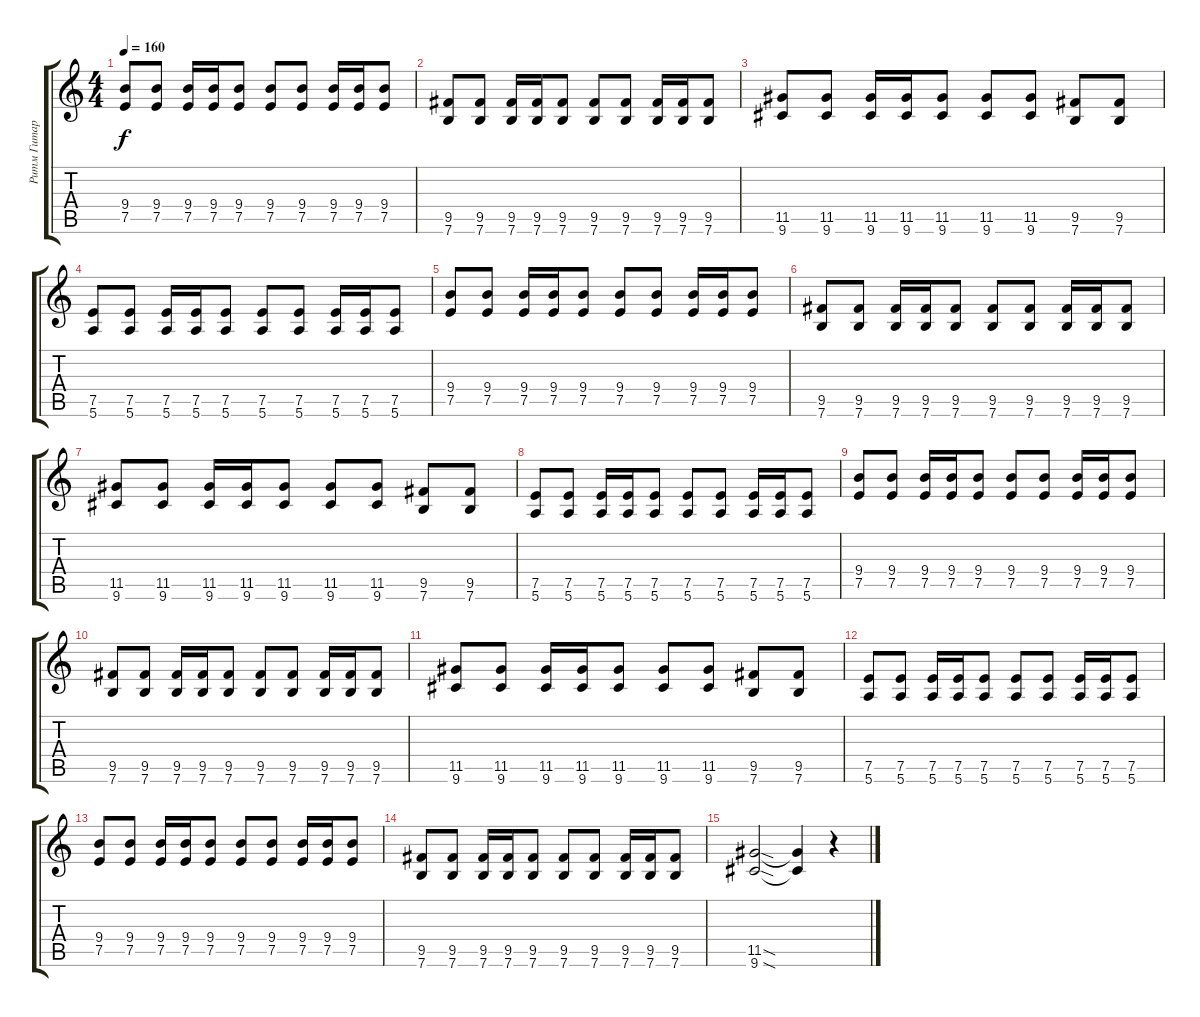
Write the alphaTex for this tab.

\track ("Ритм Гитара" "Ритм Гитар") {instrument overdrivenguitar}
\staff {score tabs}
\tuning (E4 B3 G3 D3 A2 E2) {hide}
\ts (4 4)
\tempo 160
\clef g2
\ks c
(9.4 7.5).8{dy f} (9.4 7.5).8 (9.4 7.5).16 (9.4 7.5).16 (9.4 7.5).8 (9.4 7.5).8 (9.4 7.5).8 (9.4 7.5).16 (9.4 7.5).16 (9.4 7.5).8 |
(9.5 7.6).8 (9.5 7.6).8 (9.5 7.6).16 (9.5 7.6).16 (9.5 7.6).8 (9.5 7.6).8 (9.5 7.6).8 (9.5 7.6).16 (9.5 7.6).16 (9.5 7.6).8 |
(11.5 9.6).8 (11.5 9.6).8 (11.5 9.6).16 (11.5 9.6).16 (11.5 9.6).8 (11.5 9.6).8 (11.5 9.6).8 (9.5 7.6).8 (9.5 7.6).8 |
(7.5 5.6).8 (7.5 5.6).8 (7.5 5.6).16 (7.5 5.6).16 (7.5 5.6).8 (7.5 5.6).8 (7.5 5.6).8 (7.5 5.6).16 (7.5 5.6).16 (7.5 5.6).8 |
(9.4 7.5).8 (9.4 7.5).8 (9.4 7.5).16 (9.4 7.5).16 (9.4 7.5).8 (9.4 7.5).8 (9.4 7.5).8 (9.4 7.5).16 (9.4 7.5).16 (9.4 7.5).8 |
(9.5 7.6).8 (9.5 7.6).8 (9.5 7.6).16 (9.5 7.6).16 (9.5 7.6).8 (9.5 7.6).8 (9.5 7.6).8 (9.5 7.6).16 (9.5 7.6).16 (9.5 7.6).8 |
(11.5 9.6).8 (11.5 9.6).8 (11.5 9.6).16 (11.5 9.6).16 (11.5 9.6).8 (11.5 9.6).8 (11.5 9.6).8 (9.5 7.6).8 (9.5 7.6).8 |
(7.5 5.6).8 (7.5 5.6).8 (7.5 5.6).16 (7.5 5.6).16 (7.5 5.6).8 (7.5 5.6).8 (7.5 5.6).8 (7.5 5.6).16 (7.5 5.6).16 (7.5 5.6).8 |
(9.4 7.5).8 (9.4 7.5).8 (9.4 7.5).16 (9.4 7.5).16 (9.4 7.5).8 (9.4 7.5).8 (9.4 7.5).8 (9.4 7.5).16 (9.4 7.5).16 (9.4 7.5).8 |
(9.5 7.6).8 (9.5 7.6).8 (9.5 7.6).16 (9.5 7.6).16 (9.5 7.6).8 (9.5 7.6).8 (9.5 7.6).8 (9.5 7.6).16 (9.5 7.6).16 (9.5 7.6).8 |
(11.5 9.6).8 (11.5 9.6).8 (11.5 9.6).16 (11.5 9.6).16 (11.5 9.6).8 (11.5 9.6).8 (11.5 9.6).8 (9.5 7.6).8 (9.5 7.6).8 |
(7.5 5.6).8 (7.5 5.6).8 (7.5 5.6).16 (7.5 5.6).16 (7.5 5.6).8 (7.5 5.6).8 (7.5 5.6).8 (7.5 5.6).16 (7.5 5.6).16 (7.5 5.6).8 |
(9.4 7.5).8 (9.4 7.5).8 (9.4 7.5).16 (9.4 7.5).16 (9.4 7.5).8 (9.4 7.5).8 (9.4 7.5).8 (9.4 7.5).16 (9.4 7.5).16 (9.4 7.5).8 |
(9.5 7.6).8 (9.5 7.6).8 (9.5 7.6).16 (9.5 7.6).16 (9.5 7.6).8 (9.5 7.6).8 (9.5 7.6).8 (9.5 7.6).16 (9.5 7.6).16 (9.5 7.6).8 |
(11.5{sod} 9.6{sod}).2 (11.5{t} 9.6{t}).4 r.4
